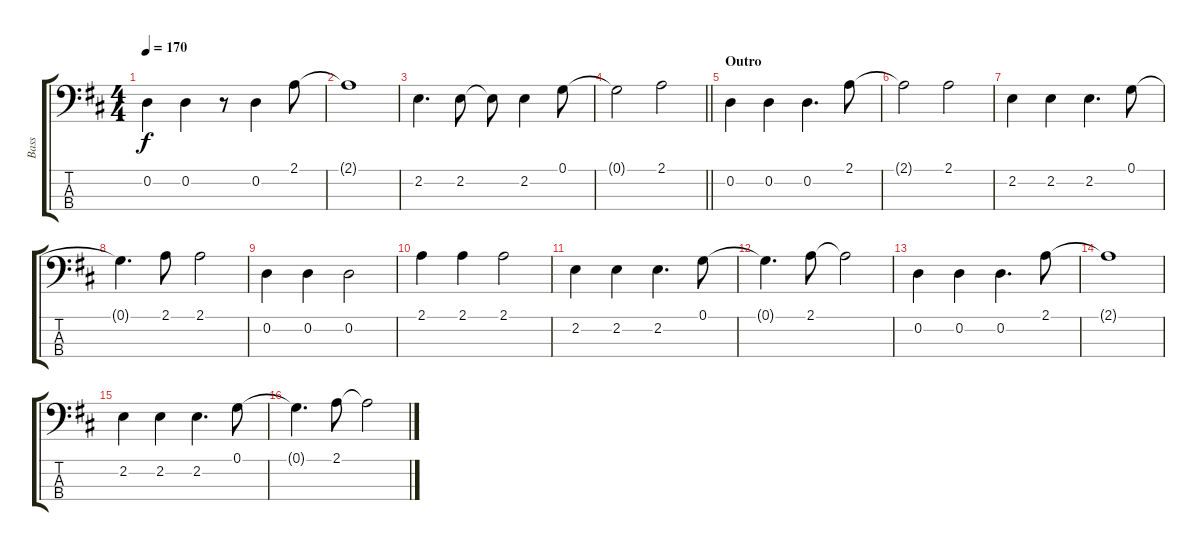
\track ("Bass" "Bass") {instrument electricbassfinger}
\staff {score tabs}
\tuning (G2 D2 A1 E1) {hide}
\ts (4 4)
\tempo 170
\clef f4
\ks d
0.2.4{dy f} 0.2.4 r.8 0.2.4 2.1.8 |
2.1{t}.1 |
2.2.4{d} 2.2.8 2.2{t}.8 2.2.4 0.1.8 |
\barLineRight lightlight
0.1{t}.2 2.1.2 |
\section ("" "Outro")
0.2.4 0.2.4 0.2.4{d} 2.1.8 |
2.1{t}.2 2.1.2 |
2.2.4 2.2.4 2.2.4{d} 0.1.8 |
0.1{t}.4{d} 2.1.8 2.1.2 |
0.2.4 0.2.4 0.2.2 |
2.1.4 2.1.4 2.1.2 |
2.2.4 2.2.4 2.2.4{d} 0.1.8 |
0.1{t}.4{d} 2.1.8 2.1{t}.2 |
0.2.4 0.2.4 0.2.4{d} 2.1.8 |
2.1{t}.1 |
2.2.4 2.2.4 2.2.4{d} 0.1.8 |
0.1{t}.4{d} 2.1.8 2.1{t}.2
